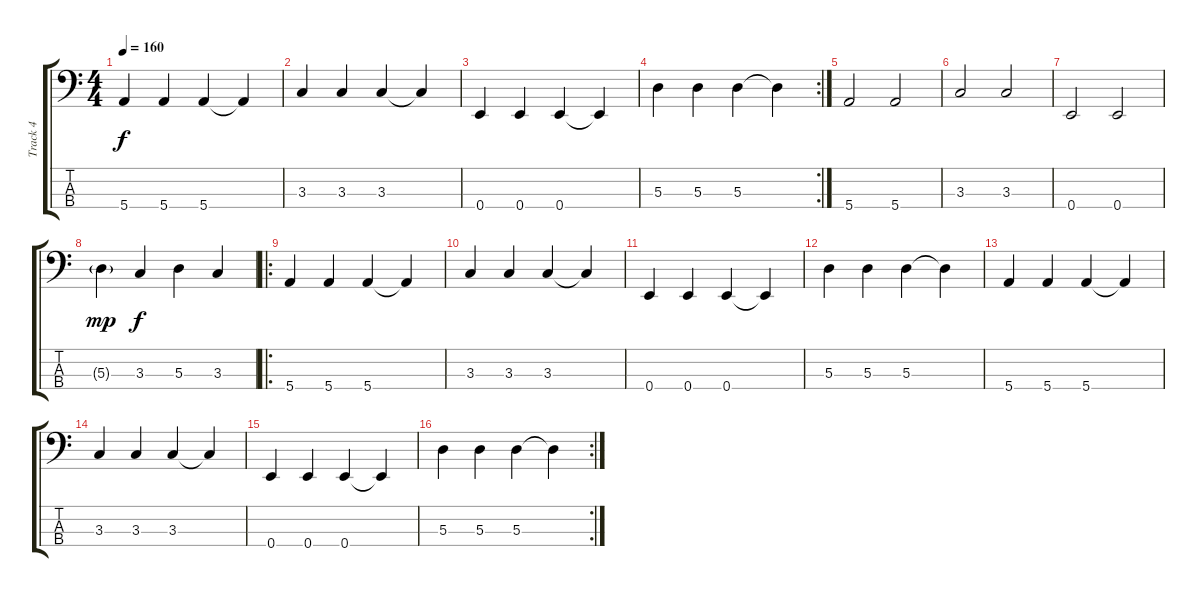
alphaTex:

\track ("Track 4" "Track 4") {instrument electricbassfinger}
\staff {score tabs}
\tuning (G2 D2 A1 E1) {hide}
\ts (4 4)
\tempo 160
\clef f4
\ks c
5.4.4{dy f} 5.4.4 5.4.4 5.4{t}.4 |
3.3.4 3.3.4 3.3.4 3.3{t}.4 |
0.4.4 0.4.4 0.4.4 0.4{t}.4 |
\rc 2
5.3.4 5.3.4 5.3.4 5.3{t}.4 |
5.4.2 5.4.2 |
3.3.2 3.3.2 |
0.4.2 0.4.2 |
5.3{g}.4{dy mp} 3.3.4{dy f} 5.3.4 3.3.4 |
\ro
5.4.4 5.4.4 5.4.4 5.4{t}.4 |
3.3.4 3.3.4 3.3.4 3.3{t}.4 |
0.4.4 0.4.4 0.4.4 0.4{t}.4 |
5.3.4 5.3.4 5.3.4 5.3{t}.4 |
5.4.4 5.4.4 5.4.4 5.4{t}.4 |
3.3.4 3.3.4 3.3.4 3.3{t}.4 |
0.4.4 0.4.4 0.4.4 0.4{t}.4 |
\rc 2
5.3.4 5.3.4 5.3.4 5.3{t}.4
